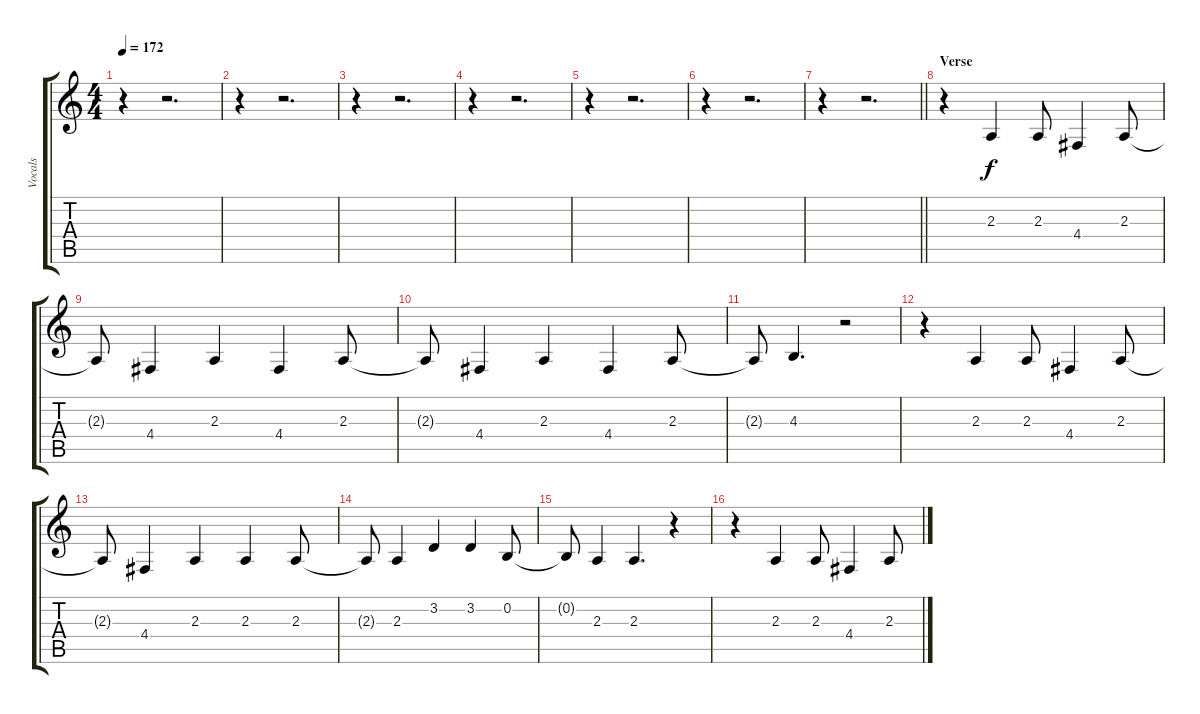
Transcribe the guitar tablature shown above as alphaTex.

\track ("Vocals" "Vocals") {instrument altosax}
\staff {score tabs}
\tuning (E4 B3 G3 D3 A2 E2) {hide}
\ts (4 4)
\tempo 172
\clef g2
\ks c
r.4{dy f} r.2{d} |
r.4 r.2{d} |
r.4 r.2{d} |
r.4 r.2{d} |
r.4 r.2{d} |
r.4 r.2{d} |
\barLineRight lightlight
r.4 r.2{d} |
\section ("" "Verse")
r.4 2.3.4 2.3.8 4.4.4 2.3.8 |
2.3{t}.8 4.4.4 2.3.4 4.4.4 2.3.8 |
2.3{t}.8 4.4.4 2.3.4 4.4.4 2.3.8 |
2.3{t}.8 4.3.4{d} r.2 |
r.4 2.3.4 2.3.8 4.4.4 2.3.8 |
2.3{t}.8 4.4.4 2.3.4 2.3.4 2.3.8 |
2.3{t}.8 2.3.4 3.2.4 3.2.4 0.2.8 |
0.2{t}.8 2.3.4 2.3.4{d} r.4 |
r.4 2.3.4 2.3.8 4.4.4 2.3.8
